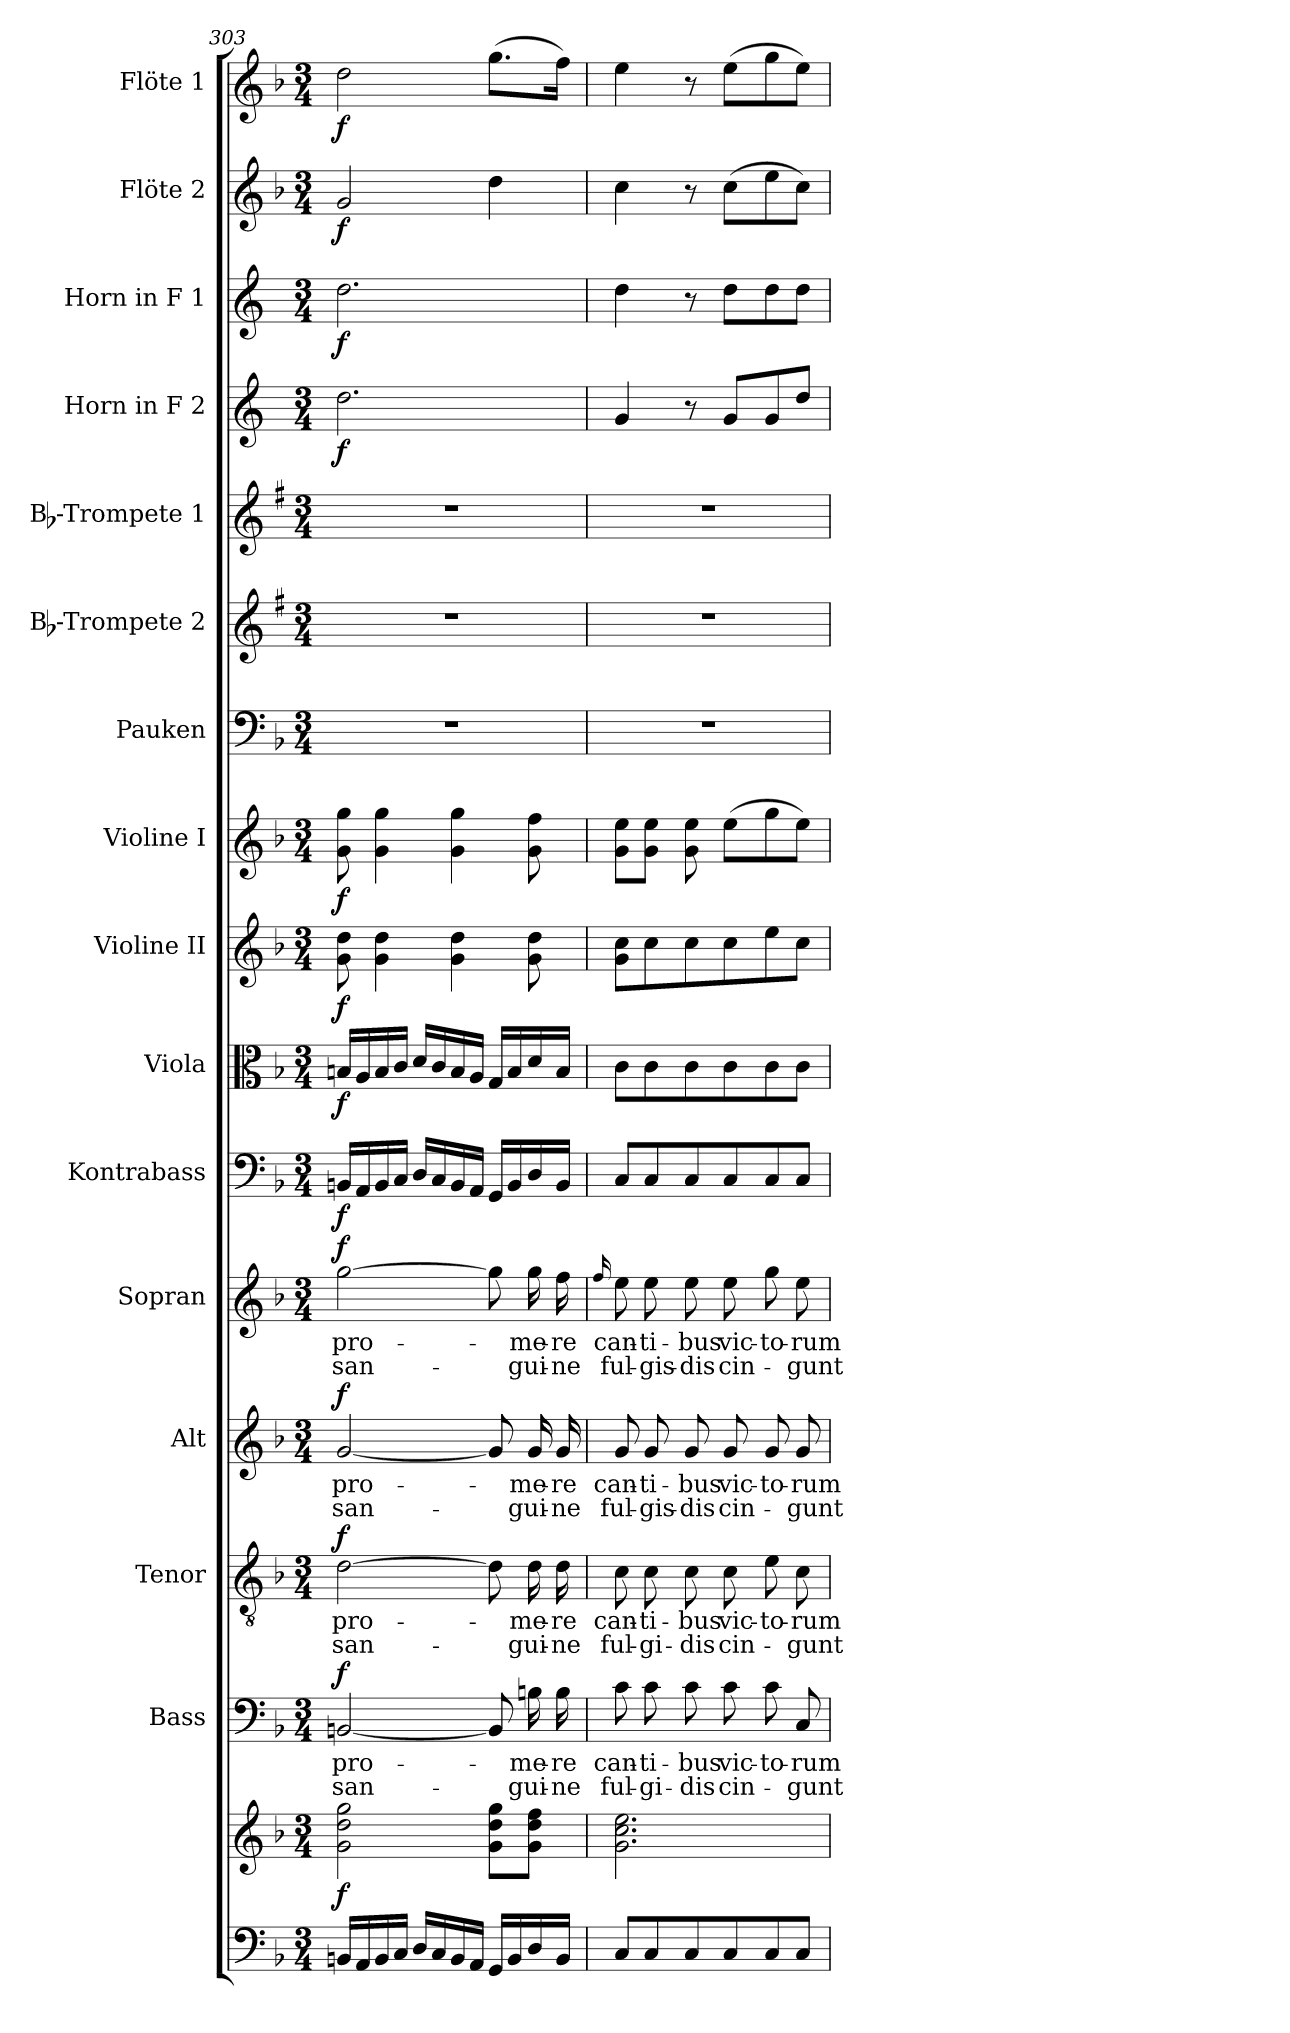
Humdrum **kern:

**kern	**kern	**dynam	**kern	**text	**text	**dynam	**kern	**text	**text	**dynam	**kern	**text	**text	**dynam	**kern	**text	**text	**dynam	**kern	**dynam	**kern	**dynam	**kern	**dynam	**kern	**dynam	**kern	**kern	**kern	**kern	**dynam	**kern	**dynam	**kern	**dynam	**kern	**dynam
*part16	*part16	*part16	*part15	*part15	*part15	*part15	*part14	*part14	*part14	*part14	*part13	*part13	*part13	*part13	*part12	*part12	*part12	*part12	*part11	*part11	*part10	*part10	*part9	*part9	*part8	*part8	*part7	*part6	*part5	*part4	*part4	*part3	*part3	*part2	*part2	*part1	*part1
*staff17	*staff16	*staff16/17	*staff15	*staff15	*staff15	*staff15	*staff14	*staff14	*staff14	*staff14	*staff13	*staff13	*staff13	*staff13	*staff12	*staff12	*staff12	*staff12	*staff11	*staff11	*staff10	*staff10	*staff9	*staff9	*staff8	*staff8	*staff7	*staff6	*staff5	*staff4	*staff4	*staff3	*staff3	*staff2	*staff2	*staff1	*staff1
*	*	*	*I"Bass	*	*	*	*I"Tenor	*	*	*	*I"Alt	*	*	*	*I"Sopran	*	*	*	*I"Kontrabass	*	*I"Viola	*	*I"Violine II	*	*I"Violine I	*	*I"Pauken	*I"Bb-Trompete 2	*I"Bb-Trompete 1	*I"Horn in F 2	*	*I"Horn in F 1	*	*I"Flöte 2	*	*I"Flöte 1	*
*	*	*	*I'B.	*	*	*	*I'T.	*	*	*	*I'A.	*	*	*	*I'S.	*	*	*	*I'Kb.	*	*I'Vla.	*	*I'Vl. II	*	*I'Vl. I	*	*I'Pk.	*I'Bb Trp. 2	*I'Bb Trp. 1	*	*	*	*	*I'Fl. 2	*	*I'Fl. 1	*
*clefF4	*clefG2	*	*clefF4	*	*	*	*clefGv2	*	*	*	*clefG2	*	*	*	*clefG2	*	*	*	*clefF4	*	*clefC3	*	*clefG2	*	*clefG2	*	*clefF4	*clefG2	*clefG2	*clefG2	*	*clefG2	*	*clefG2	*	*clefG2	*
*	*	*	*	*	*	*	*	*	*	*	*	*	*	*	*	*	*	*	*ITrd7c12	*	*	*	*	*	*	*	*	*ITrd1c2	*ITrd1c2	*ITrd4c7	*	*ITrd4c7	*	*	*	*	*
*k[b-]	*k[b-]	*	*k[b-]	*	*	*	*k[b-]	*	*	*	*k[b-]	*	*	*	*k[b-]	*	*	*	*k[b-]	*	*k[b-]	*	*k[b-]	*	*k[b-]	*	*k[b-]	*k[b-]	*k[b-]	*k[b-]	*	*k[b-]	*	*k[b-]	*	*k[b-]	*
*F:	*F:	*	*F:	*	*	*	*F:	*	*	*	*F:	*	*	*	*F:	*	*	*	*F:	*	*F:	*	*F:	*	*F:	*	*F:	*F:	*F:	*F:	*	*F:	*	*F:	*	*F:	*
*M3/4	*M3/4	*	*M3/4	*	*	*	*M3/4	*	*	*	*M3/4	*	*	*	*M3/4	*	*	*	*M3/4	*	*M3/4	*	*M3/4	*	*M3/4	*	*M3/4	*M3/4	*M3/4	*M3/4	*	*M3/4	*	*M3/4	*	*M3/4	*
=303	=303	=303	=303	=303	=303	=303	=303	=303	=303	=303	=303	=303	=303	=303	=303	=303	=303	=303	=303	=303	=303	=303	=303	=303	=303	=303	=303	=303	=303	=303	=303	=303	=303	=303	=303	=303	=303
!	!	!LO:DY:b	!	!LO:LY:b	!LO:LY:b	!LO:DY:a	!	!LO:LY:b	!LO:LY:b	!LO:DY:a	!	!LO:LY:b	!LO:LY:b	!LO:DY:a	!	!LO:LY:b	!LO:LY:b	!LO:DY:a	!	!LO:DY:b	!	!LO:DY:b	!	!LO:DY:b	!	!LO:DY:b	!	!	!	!	!LO:DY:b	!	!LO:DY:b	!	!LO:DY:b	!	!LO:DY:b
16BBn/LL	2g\ 2dd\ 2gg\	f	[2BBn/	pro-	san-	f	[2d\	pro-	san-	f	[2g/	pro-	san-	f	[2gg\	pro-	san-	f	16BBBn/LL	f	16Bn/LL	f	8g\ 8dd\	f	8g\ 8gg\	f	2.r	2.r	2.r	2.g\	f	2.g\	f	2g/	f	2dd\	f
16AA/	.	.	.	.	.	.	.	.	.	.	.	.	.	.	.	.	.	.	16AAA/	.	16A/	.	.	.	.	.	.	.	.	.	.	.	.	.	.	.	.
16BB/	.	.	.	.	.	.	.	.	.	.	.	.	.	.	.	.	.	.	16BBB/	.	16B/	.	4g\ 4dd\	.	4g\ 4gg\	.	.	.	.	.	.	.	.	.	.	.	.
16C/JJ	.	.	.	.	.	.	.	.	.	.	.	.	.	.	.	.	.	.	16CC/JJ	.	16c/JJ	.	.	.	.	.	.	.	.	.	.	.	.	.	.	.	.
16D/LL	.	.	.	.	.	.	.	.	.	.	.	.	.	.	.	.	.	.	16DD/LL	.	16d/LL	.	.	.	.	.	.	.	.	.	.	.	.	.	.	.	.
16C/	.	.	.	.	.	.	.	.	.	.	.	.	.	.	.	.	.	.	16CC/	.	16c/	.	.	.	.	.	.	.	.	.	.	.	.	.	.	.	.
16BB/	.	.	.	.	.	.	.	.	.	.	.	.	.	.	.	.	.	.	16BBB/	.	16B/	.	4g\ 4dd\	.	4g\ 4gg\	.	.	.	.	.	.	.	.	.	.	.	.
16AA/JJ	.	.	.	.	.	.	.	.	.	.	.	.	.	.	.	.	.	.	16AAA/JJ	.	16A/JJ	.	.	.	.	.	.	.	.	.	.	.	.	.	.	.	.
16GG/LL	8g\ 8dd\ 8gg\L	.	8BB/]	.	.	.	8d\]	.	.	.	8g/]	.	.	.	8gg\]	.	.	.	16GGG/LL	.	16G/LL	.	.	.	.	.	.	.	.	.	.	.	.	4dd\	.	(>8.gg\L	.
16BB/	.	.	.	.	.	.	.	.	.	.	.	.	.	.	.	.	.	.	16BBB/	.	16B/	.	.	.	.	.	.	.	.	.	.	.	.	.	.	.	.
!	!	!	!	!LO:LY:b	!LO:LY:b	!	!	!LO:LY:b	!LO:LY:b	!	!	!LO:LY:b	!LO:LY:b	!	!	!LO:LY:b	!LO:LY:b	!	!	!	!	!	!	!	!	!	!	!	!	!	!	!	!	!	!	!	!
16D/	8g\ 8dd\ 8ff\J	.	16Bn\	-me-	-gui-	.	16d\	-me-	-gui-	.	16g/	-me-	-gui-	.	16gg\	-me-	-gui-	.	16DD/	.	16d/	.	8g\ 8dd\	.	8g\ 8ff\	.	.	.	.	.	.	.	.	.	.	.	.
!	!	!	!	!LO:LY:b	!LO:LY:b	!	!	!LO:LY:b	!LO:LY:b	!	!	!LO:LY:b	!LO:LY:b	!	!	!LO:LY:b	!LO:LY:b	!	!	!	!	!	!	!	!	!	!	!	!	!	!	!	!	!	!	!	!
16BB/JJ	.	.	16B\	-re	-ne	.	16d\	-re	-ne	.	16g/	-re	-ne	.	16ff\	-re	-ne	.	16BBB/JJ	.	16B/JJ	.	.	.	.	.	.	.	.	.	.	.	.	.	.	16ff\Jk)	.
!!LO:PB:g=z
=304	=304	=304	=304	=304	=304	=304	=304	=304	=304	=304	=304	=304	=304	=304	=304	=304	=304	=304	=304	=304	=304	=304	=304	=304	=304	=304	=304	=304	=304	=304	=304	=304	=304	=304	=304	=304	=304
.	.	.	.	.	.	.	.	.	.	.	.	.	.	.	16qqff/	.	.	.	.	.	.	.	.	.	.	.	.	.	.	.	.	.	.	.	.	.	.
!	!	!	!	!LO:LY:b	!LO:LY:b	!	!	!LO:LY:b	!LO:LY:b	!	!	!LO:LY:b	!LO:LY:b	!	!	!LO:LY:b	!LO:LY:b	!	!	!	!	!	!	!	!	!	!	!	!	!	!	!	!	!	!	!	!
8C/L	2.g\ 2.cc\ 2.ee\	.	8c\	can-	ful-	.	8c\	can-	ful-	.	8g/	can-	ful-	.	8ee\	can-	ful-	.	8CC/L	.	8c\L	.	8g\ 8cc\L	.	8g\ 8ee\L	.	2.r	2.r	2.r	4c/	.	4g\	.	4cc\	.	4ee\	.
!	!	!	!	!LO:LY:b	!LO:LY:b	!	!	!LO:LY:b	!LO:LY:b	!	!	!LO:LY:b	!LO:LY:b	!	!	!LO:LY:b	!LO:LY:b	!	!	!	!	!	!	!	!	!	!	!	!	!	!	!	!	!	!	!	!
8C/	.	.	8c\	-ti-	-gi-	.	8c\	-ti-	-gi-	.	8g/	-ti-	-gis-	.	8ee\	-ti-	-gis-	.	8CC/	.	8c\	.	8cc\	.	8g\ 8ee\J	.	.	.	.	.	.	.	.	.	.	.	.
!	!	!	!	!LO:LY:b	!LO:LY:b	!	!	!LO:LY:b	!LO:LY:b	!	!	!LO:LY:b	!LO:LY:b	!	!	!LO:LY:b	!LO:LY:b	!	!	!	!	!	!	!	!	!	!	!	!	!	!	!	!	!	!	!	!
8C/	.	.	8c\	-bus	-dis	.	8c\	-bus	-dis	.	8g/	-bus	-dis	.	8ee\	-bus	-dis	.	8CC/	.	8c\	.	8cc\	.	8g\ 8ee\	.	.	.	.	8r	.	8r	.	8r	.	8r	.
!	!	!	!	!LO:LY:b	!LO:LY:b	!	!	!LO:LY:b	!LO:LY:b	!	!	!LO:LY:b	!LO:LY:b	!	!	!LO:LY:b	!LO:LY:b	!	!	!	!	!	!	!	!	!	!	!	!	!	!	!	!	!	!	!	!
8C/	.	.	8c\	vic-	cin-	.	8c\	vic-	cin-	.	8g/	vic-	cin-	.	8ee\	vic-	cin-	.	8CC/	.	8c\	.	8cc\	.	(>8ee\L	.	.	.	.	8c/L	.	8g\L	.	(>8cc\L	.	(>8ee\L	.
!	!	!	!	!LO:LY:b	!	!	!	!LO:LY:b	!	!	!	!LO:LY:b	!	!	!	!LO:LY:b	!	!	!	!	!	!	!	!	!	!	!	!	!	!	!	!	!	!	!	!	!
8C/	.	.	8c\	-to-	.	.	8e\	-to-	.	.	8g/	-to-	.	.	8gg\	-to-	.	.	8CC/	.	8c\	.	8ee\	.	8gg\	.	.	.	.	8c/	.	8g\	.	8ee\	.	8gg\	.
!	!	!	!	!LO:LY:b	!LO:LY:b	!	!	!LO:LY:b	!LO:LY:b	!	!	!LO:LY:b	!LO:LY:b	!	!	!LO:LY:b	!LO:LY:b	!	!	!	!	!	!	!	!	!	!	!	!	!	!	!	!	!	!	!	!
8C/J	.	.	8C/	-rum	-gunt	.	8c\	-rum	-gunt	.	8g/	-rum	-gunt	.	8ee\	-rum	-gunt	.	8CC/J	.	8c\J	.	8cc\J	.	8ee\J)	.	.	.	.	8g/J	.	8g\J	.	8cc\J)	.	8ee\J)	.
=	=	=	=	=	=	=	=	=	=	=	=	=	=	=	=	=	=	=	=	=	=	=	=	=	=	=	=	=	=	=	=	=	=	=	=	=	=
*-	*-	*-	*-	*-	*-	*-	*-	*-	*-	*-	*-	*-	*-	*-	*-	*-	*-	*-	*-	*-	*-	*-	*-	*-	*-	*-	*-	*-	*-	*-	*-	*-	*-	*-	*-	*-	*-
